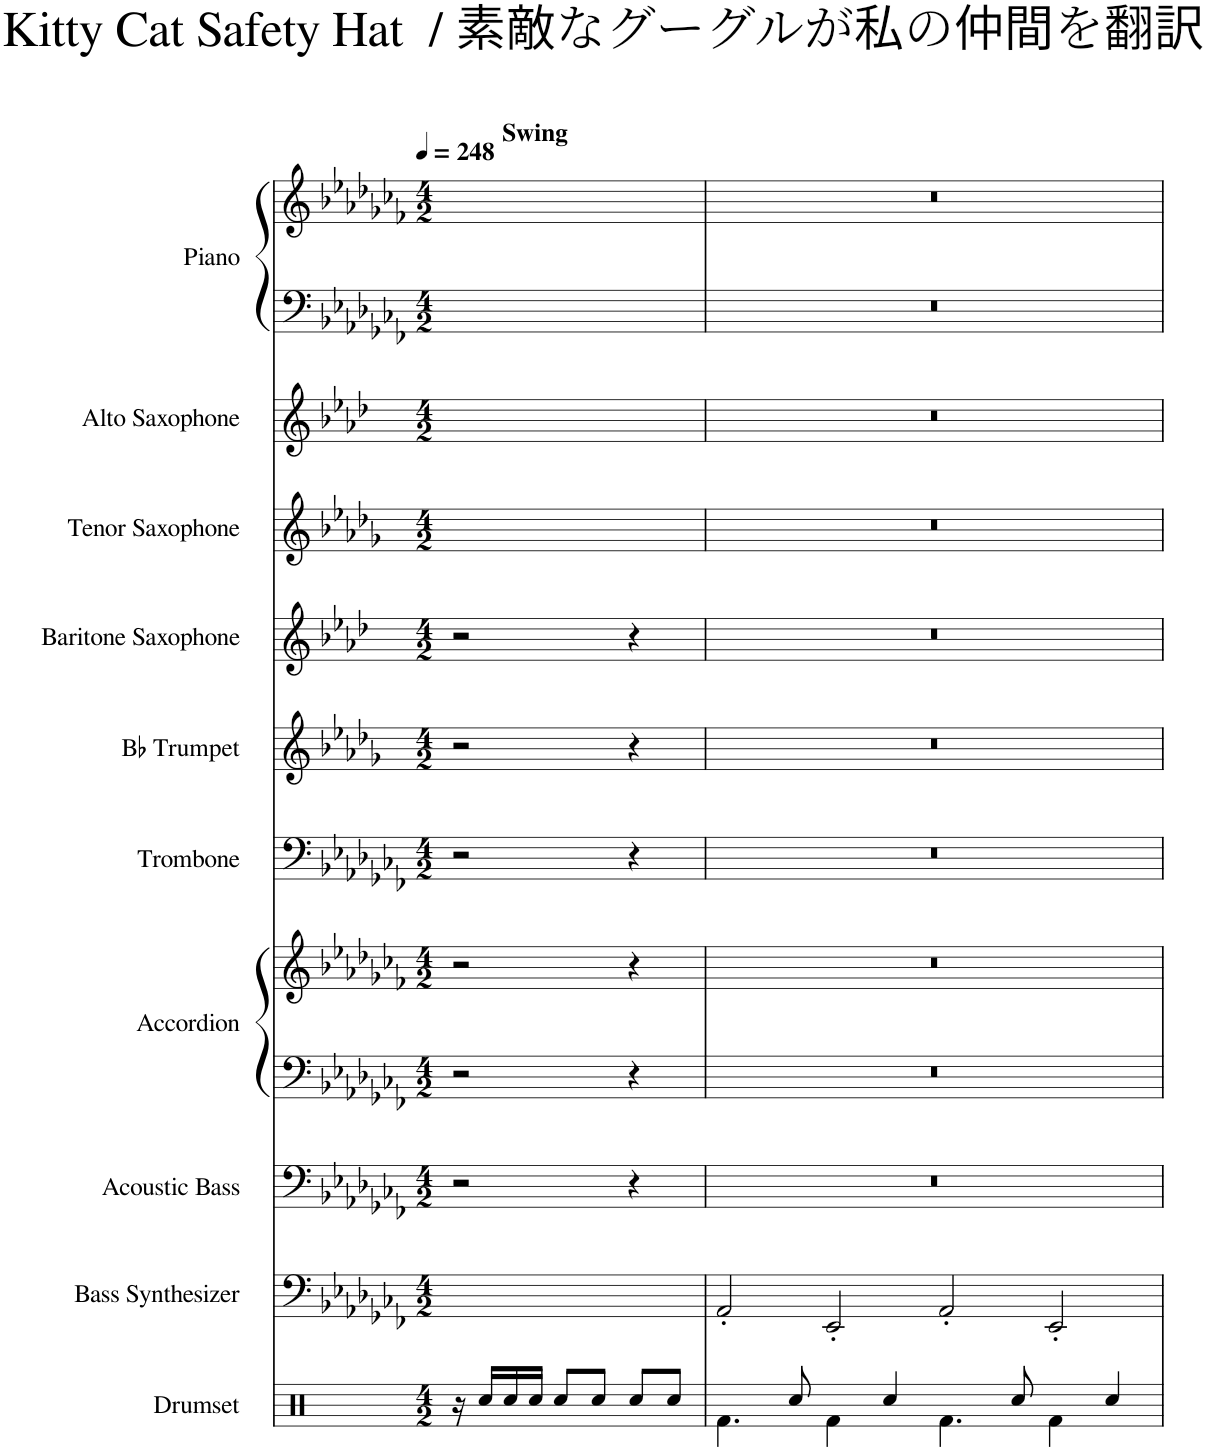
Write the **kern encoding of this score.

**kern	**kern	**kern	**kern	**kern	**kern	**kern	**kern	**kern	**kern	**kern	**kern
*part10	*part9	*part8	*part7	*part7	*part6	*part5	*part4	*part3	*part2	*part1	*part1
*staff12	*staff11	*staff10	*staff9	*staff8	*staff7	*staff6	*staff5	*staff4	*staff3	*staff2	*staff1
*I"Drumset	*I"Bass Synthesizer	*I"Acoustic Bass	*I"Accordion	*	*I"Trombone	*I"Bb Trumpet	*I"Baritone Saxophone	*I"Tenor Saxophone	*I"Alto Saxophone	*I"Piano	*
*I'D. Set	*I'Synth.	*I'Bass	*I'Acc.	*	*I'Tbn.	*I'Bb Tpt.	*I'Bar. Sax.	*I'T. Sax.	*I'A. Sax.	*I'Pno.	*
*clefX	*clefF4	*clefF4	*clefF4	*clefG2	*clefF4	*clefG2	*clefG2	*clefG2	*clefG2	*clefF4	*clefG2
*	*	*Trd7c12	*	*	*	*Trd1c2	*Trd12c21	*Trd8c14	*Trd5c9	*	*
*k[b-e-a-d-g-c-f-]	*k[b-e-a-d-g-c-f-]	*k[b-e-a-d-g-c-f-]	*k[b-e-a-d-g-c-f-]	*k[b-e-a-d-g-c-f-]	*k[b-e-a-d-g-c-f-]	*k[b-e-a-d-g-]	*k[b-e-a-d-]	*k[b-e-a-d-g-]	*k[b-e-a-d-]	*k[b-e-a-d-g-c-f-]	*k[b-e-a-d-g-c-f-]
*M4/2	*M4/2	*M4/2	*M4/2	*M4/2	*M4/2	*M4/2	*M4/2	*M4/2	*M4/2	*M4/2	*M4/2
*MM248	*MM248	*MM248	*MM248	*MM248	*MM248	*MM248	*MM248	*MM248	*MM248	*MM248	*MM248
=1	=1	=1	=1	=1	=1	=1	=1	=1	=1	=1	=1
!	!	!	!	!	!	!	!	!	!	!	!LO:TX:a:B:t=Swing
16r	2ryy	2r	2r	2r	2r	2r	2r	2ryy	2ryy	2ryy	2ryy
16Rcc/LL	.	.	.	.	.	.	.	.	.	.	.
16Rcc/	.	.	.	.	.	.	.	.	.	.	.
16Rcc/JJ	.	.	.	.	.	.	.	.	.	.	.
8Rcc/L	.	.	.	.	.	.	.	.	.	.	.
8Rcc/J	.	.	.	.	.	.	.	.	.	.	.
8Rcc/L	8ryy	4r	4r	4r	4r	4r	4r	8ryy	4ryy	8ryy	8ryy
8Rcc/J	8ryy	.	.	.	.	.	.	8ryy	.	8ryy	8ryy
=2	=2	=2	=2	=2	=2	=2	=2	=2	=2	=2	=2
4.Rf\	2AA-'/	0r	0r	0r	0r	0r	0r	0r	0r	0r	0r
8Rcc/	.	.	.	.	.	.	.	.	.	.	.
4Rf\	2EE-'/	.	.	.	.	.	.	.	.	.	.
4Rcc/	.	.	.	.	.	.	.	.	.	.	.
4.Rf\	2AA-'/	.	.	.	.	.	.	.	.	.	.
8Rcc/	.	.	.	.	.	.	.	.	.	.	.
4Rf\	2EE-'/	.	.	.	.	.	.	.	.	.	.
4Rcc/	.	.	.	.	.	.	.	.	.	.	.
=	=	=	=	=	=	=	=	=	=	=	=
*-	*-	*-	*-	*-	*-	*-	*-	*-	*-	*-	*-
